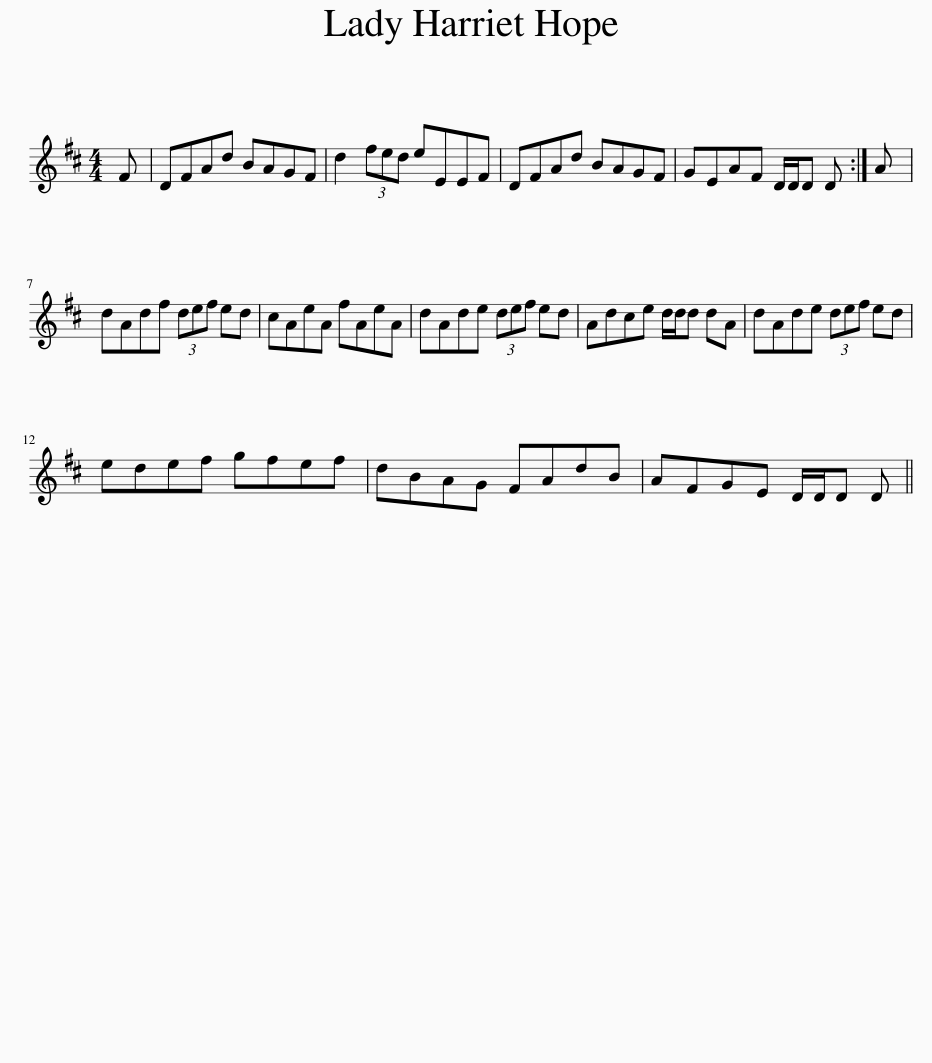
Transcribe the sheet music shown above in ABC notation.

X:1
L:1/8
M:4/4
I:linebreak $
K:D
V:1 treble
V:1
 F | DFAd BAGF | d2 (3fed eEEF | DFAd BAGF | GEAF D/D/D D :| %5
 A |$ dAdf (3def ed | cAeA fAeA | dAde (3def ed | Adce d/d/d dA | %10
 dAde (3def ed |$ edef gfef | dBAG FAdB | AFGE D/D/D D || %14
